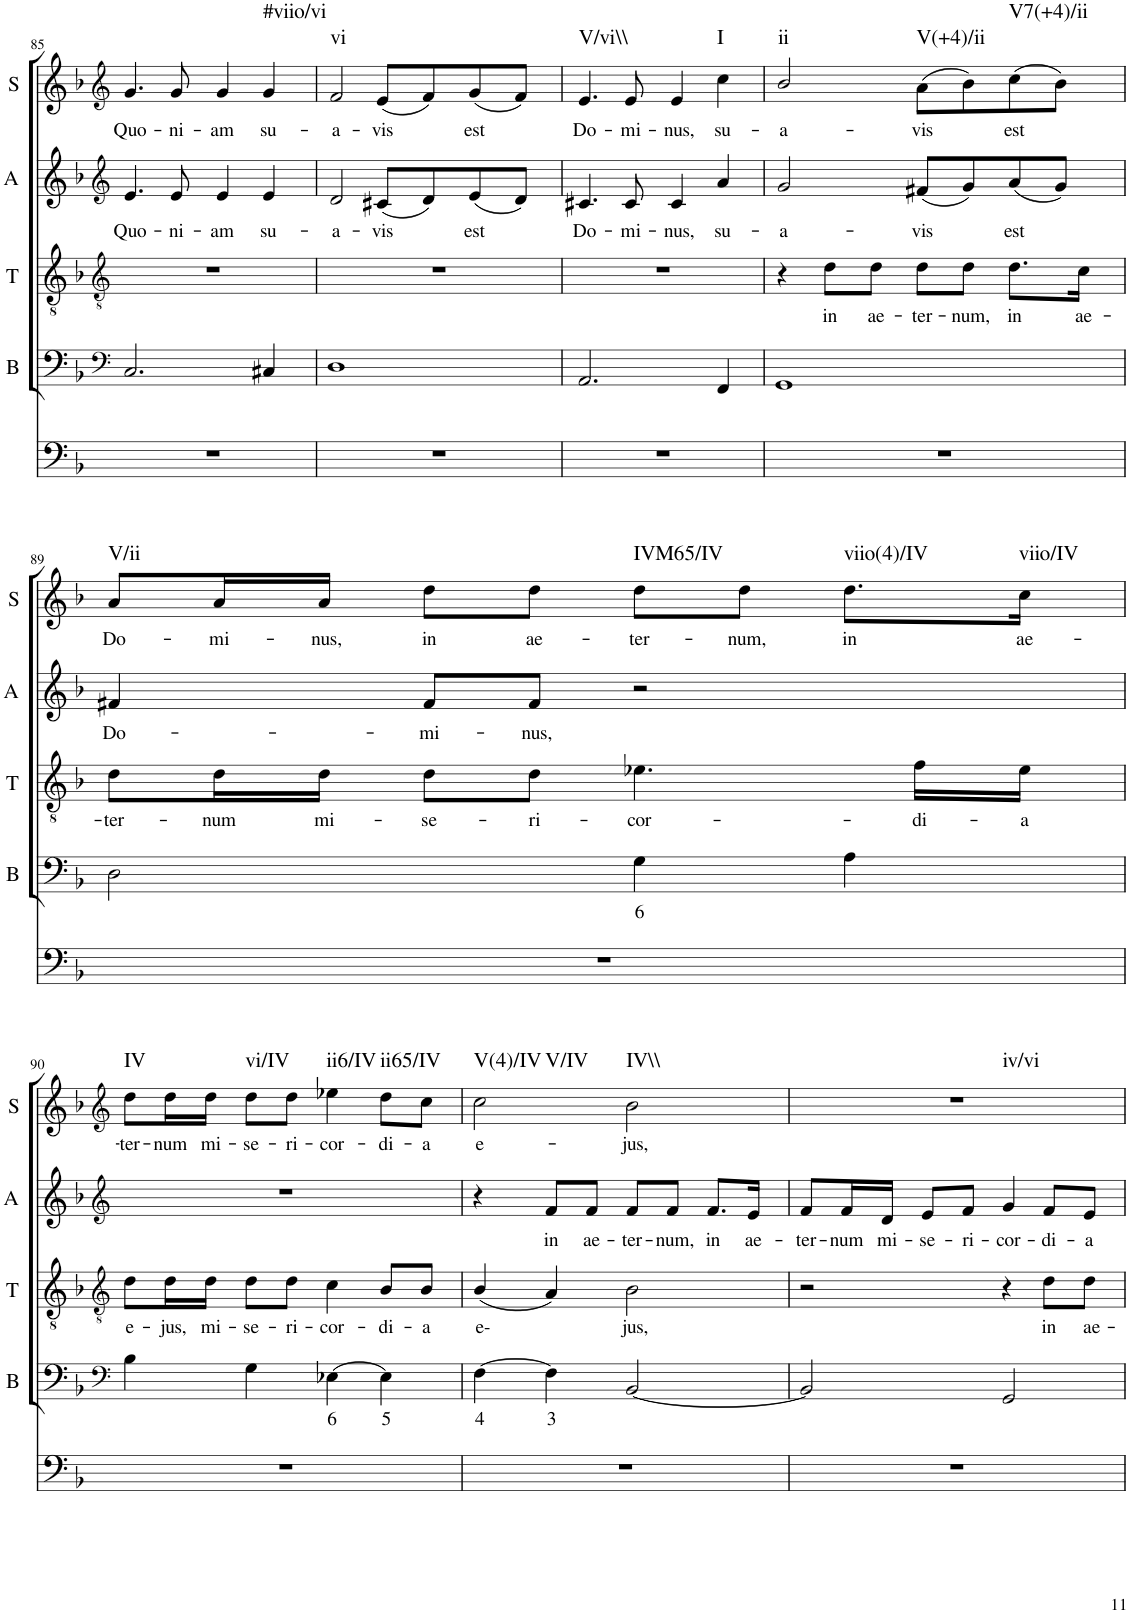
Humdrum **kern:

**kern	**kern	**text	**kern	**text	**kern	**text	**kern	**text	**harte
*part5	*part4	*part4	*part3	*part3	*part2	*part2	*part1	*part1	*part1
*staff5	*staff4	*staff4	*staff3	*staff3	*staff2	*staff2	*staff1	*staff1	*
*I"Continuo	*I"Bass	*	*I"Tenor	*	*I"Alto	*	*I"Soprano	*	*
*	*I'B	*	*I'T	*	*I'A	*	*I'S	*	*
!!LO:PB:g=z
*clefF4	*clefF4	*	*clefGv2	*	*clefG2	*	*clefG2	*	*
*k[b-]	*k[b-]	*	*k[b-]	*	*k[b-]	*	*k[b-]	*	*
*M4/4	*M4/4	*	*M4/4	*	*M4/4	*	*M4/4	*	*
=85	=85	=85	=85	=85	=85	=85	=85	=85	=85
!	!	!	!	!	!	!LO:LY:b	!	!LO:LY:b	!
1r	2.C/	.	1r	.	4.e/	Quo-	4.g/	Quo-	.
!	!	!	!	!	!	!LO:LY:b	!	!LO:LY:b	!
.	.	.	.	.	8e/	ni-	8g/	ni-	.
!	!	!	!	!	!	!LO:LY:b	!	!LO:LY:b	!
.	.	.	.	.	4e/	am	4g/	am	.
!	!	!	!	!	!	!LO:LY:b	!	!LO:LY:b	!LO:H:kt=#viio/vi
.	4C#X/	.	.	.	4e/	su-	4g/	su-	N
=86	=86	=86	=86	=86	=86	=86	=86	=86	=86
!	!	!	!	!	!	!LO:LY:b	!	!LO:LY:b	!LO:H:kt=vi
1r	1D	.	1r	.	2d/	a-	2f/	a-	N
!	!	!	!	!	!	!LO:LY:b	!	!LO:LY:b	!
.	.	.	.	.	(8c#X/L	vis	(8e/L	vis	.
.	.	.	.	.	8d/)	.	8f/)	.	.
!	!	!	!	!	!	!LO:LY:b	!	!LO:LY:b	!
.	.	.	.	.	(8e/	est	(8g/	est	.
.	.	.	.	.	8d/J)	.	8f/J)	.	.
=87	=87	=87	=87	=87	=87	=87	=87	=87	=87
!	!	!	!	!	!	!LO:LY:b	!	!LO:LY:b	!LO:H:kt=V/vi\\
1r	2.AA/	.	1r	.	4.c#X/	Do-	4.e/	Do-	N
!	!	!	!	!	!	!LO:LY:b	!	!LO:LY:b	!
.	.	.	.	.	8c#/	mi-	8e/	mi-	.
!	!	!	!	!	!	!LO:LY:b	!	!LO:LY:b	!
.	.	.	.	.	4c#/	nus,	4e/	nus,	.
!	!	!	!	!	!	!LO:LY:b	!	!LO:LY:b	!LO:H:kt=I
.	4FF/	.	.	.	4a/	su-	4cc\	su-	N
=88	=88	=88	=88	=88	=88	=88	=88	=88	=88
!	!	!	!	!	!	!LO:LY:b	!	!LO:LY:b	!LO:H:kt=ii
1r	1GG	.	4r	.	2g/	a-	2b-/	a-	N
!	!	!	!	!LO:LY:b	!	!	!	!	!
.	.	.	8d\L	in	.	.	.	.	.
!	!	!	!	!LO:LY:b	!	!	!	!	!
.	.	.	8d\J	ae-	.	.	.	.	.
!	!	!	!	!LO:LY:b	!	!LO:LY:b	!	!LO:LY:b	!LO:H:kt=V(+4)/ii
.	.	.	8d\L	ter-	(8f#X/L	vis	(8a\L	vis	N
!	!	!	!	!LO:LY:b	!	!	!	!	!
.	.	.	8d\J	num,	8g/)	.	8b-\)	.	.
!	!	!	!	!LO:LY:b	!	!LO:LY:b	!	!LO:LY:b	!LO:H:kt=V7(+4)/ii
.	.	.	8.d\L	in	(8a/	est	(8cc\	est	N
.	.	.	.	.	8g/J)	.	8b-\J)	.	.
!	!	!	!	!LO:LY:b	!	!	!	!	!
.	.	.	16c\Jk	ae-	.	.	.	.	.
!!LO:LB:g=z
=89	=89	=89	=89	=89	=89	=89	=89	=89	=89
!	!	!	!	!LO:LY:b	!	!LO:LY:b	!	!LO:LY:b	!LO:H:kt=V/ii
1r	2D\	.	8d\L	ter-	4f#X/	Do-	8a/L	Do-	N
!	!	!	!	!LO:LY:b	!	!	!	!LO:LY:b	!
.	.	.	16d\L	num	.	.	16a/L	mi-	.
!	!	!	!	!LO:LY:b	!	!	!	!LO:LY:b	!
.	.	.	16d\JJ	mi-	.	.	16a/JJ	nus,	.
!	!	!	!	!LO:LY:b	!	!LO:LY:b	!	!LO:LY:b	!
.	.	.	8d\L	se-	8f#/L	mi-	8dd\L	in	.
!	!	!	!	!LO:LY:b	!	!LO:LY:b	!	!LO:LY:b	!
.	.	.	8d\J	ri-	8f#/J	nus,	8dd\J	ae-	.
!	!	!LO:LY:b	!	!LO:LY:b	!	!	!	!LO:LY:b	!LO:H:kt=IVM65/IV
.	4G\	6	4.e-X\	cor-	2r	.	8dd\L	ter-	N
!	!	!	!	!	!	!	!	!LO:LY:b	!
.	.	.	.	.	.	.	8dd\J	num,	.
!	!	!	!	!	!	!	!	!LO:LY:b	!LO:H:kt=viio(4)/IV
.	4A\	.	.	.	.	.	8.dd\L	in	N
!	!	!	!	!LO:LY:b	!	!	!	!	!
.	.	.	16f\LL	di-	.	.	.	.	.
!	!	!	!	!LO:LY:b	!	!	!	!LO:LY:b	!LO:H:kt=viio/IV
.	.	.	16e-\JJ	a	.	.	16cc\Jk	ae-	N
!!LO:LB:g=z
=90	=90	=90	=90	=90	=90	=90	=90	=90	=90
*	*clefF4	*	*clefGv2	*	*clefG2	*	*clefG2	*	*
!	!	!	!	!LO:LY:b	!	!	!	!LO:LY:b	!LO:H:kt=IV
1r	4B-\	.	8d\L	e-	1r	.	8dd\L	ter-	N
!	!	!	!	!LO:LY:b	!	!	!	!LO:LY:b	!
.	.	.	16d\L	jus,	.	.	16dd\L	num	.
!	!	!	!	!LO:LY:b	!	!	!	!LO:LY:b	!
.	.	.	16d\JJ	mi-	.	.	16dd\JJ	mi-	.
!	!	!	!	!LO:LY:b	!	!	!	!LO:LY:b	!LO:H:kt=vi/IV
.	4G\	.	8d\L	se-	.	.	8dd\L	se-	N
!	!	!	!	!LO:LY:b	!	!	!	!LO:LY:b	!
.	.	.	8d\J	ri-	.	.	8dd\J	ri-	.
!	!	!LO:LY:b	!	!LO:LY:b	!	!	!	!LO:LY:b	!LO:H:kt=ii6/IV
.	[4E-X\	6	4c\	cor-	.	.	4ee-X\	cor-	N
!	!	!LO:LY:b	!	!LO:LY:b	!	!	!	!LO:LY:b	!LO:H:kt=ii65/IV
.	4E-\]	5	8B-/L	di-	.	.	8dd\L	di-	N
!	!	!	!	!LO:LY:b	!	!	!	!LO:LY:b	!
.	.	.	8B-/J	a	.	.	8cc\J	a	.
=91	=91	=91	=91	=91	=91	=91	=91	=91	=91
!	!	!LO:LY:b	!	!LO:LY:b	!	!	!	!LO:LY:b	!LO:H:n=1:kt=V(4)/IV
!	!	!	!	!	!	!	!	!	!LO:H:n=2:kt=V/IV
1r	[4F\	4	(4B-/	e-	4r	.	2cc\	e-	N N
!	!	!LO:LY:b	!	!	!	!LO:LY:b	!	!	!
.	4F\]	3	4A/)	.	8f/L	in	.	.	.
!	!	!	!	!	!	!LO:LY:b	!	!	!
.	.	.	.	.	8f/J	ae-	.	.	.
!	!	!	!	!LO:LY:b	!	!LO:LY:b	!	!LO:LY:b	!LO:H:kt=IV\\
.	[2BB-/	.	2B-\	jus,	8f/L	ter-	2b-\	jus,	N
!	!	!	!	!	!	!LO:LY:b	!	!	!
.	.	.	.	.	8f/J	num,	.	.	.
!	!	!	!	!	!	!LO:LY:b	!	!	!
.	.	.	.	.	8.f/L	in	.	.	.
!	!	!	!	!	!	!LO:LY:b	!	!	!
.	.	.	.	.	16e/Jk	ae-	.	.	.
=92	=92	=92	=92	=92	=92	=92	=92	=92	=92
!	!	!	!	!	!	!LO:LY:b	!	!	!LO:H:kt=iv/vi
1r	2BB-/]	.	2r	.	8f/L	ter-	1r	.	N
!	!	!	!	!	!	!LO:LY:b	!	!	!
.	.	.	.	.	16f/L	num	.	.	.
!	!	!	!	!	!	!LO:LY:b	!	!	!
.	.	.	.	.	16d/JJ	mi-	.	.	.
!	!	!	!	!	!	!LO:LY:b	!	!	!
.	.	.	.	.	8e/L	se-	.	.	.
!	!	!	!	!	!	!LO:LY:b	!	!	!
.	.	.	.	.	8f/J	ri-	.	.	.
!	!	!	!	!	!	!LO:LY:b	!	!	!
.	2GG/	.	4r	.	4g/	cor-	.	.	.
!	!	!	!	!LO:LY:b	!	!LO:LY:b	!	!	!
.	.	.	8d\L	in	8f/L	di-	.	.	.
!	!	!	!	!LO:LY:b	!	!LO:LY:b	!	!	!
.	.	.	8d\J	ae-	8e/J	a	.	.	.
=	=	=	=	=	=	=	=	=	=
*-	*-	*-	*-	*-	*-	*-	*-	*-	*-
